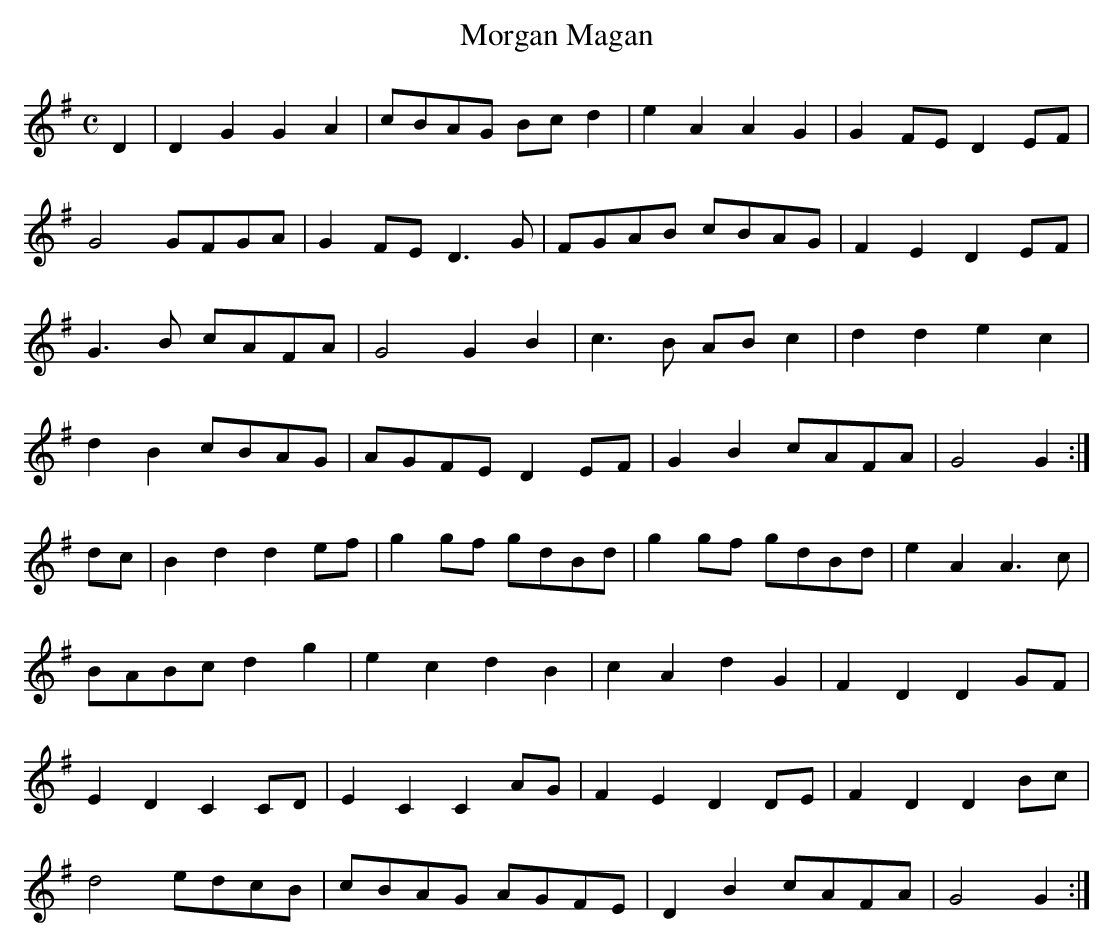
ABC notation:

X:1
T:Morgan Magan
M:C
L:1/8
K:G Major
D2|D2G2 G2A2|cBAG Bcd2|e2A2 A2G2|G2FE D2EF|!
G4 GFGA|G2FE D3G|FGAB cBAG|F2E2 D2EF|!
G3B cAFA|G4 G2B2|c3B ABc2|d2d2 e2c2|!
d2B2 cBAG|AGFE D2EF|G2B2 cAFA|G4 G2:|!
dc|B2d2 d2ef|g2gf gdBd|g2gf gdBd|e2A2 A3c|!
BABc d2g2|e2c2 d2B2|c2A2 d2G2|F2D2 D2GF|!
E2D2 C2CD|E2C2 C2AG|F2E2 D2DE|F2D2 D2Bc|!
d4 edcB|cBAG AGFE|D2B2 cAFA|G4 G2:|!
